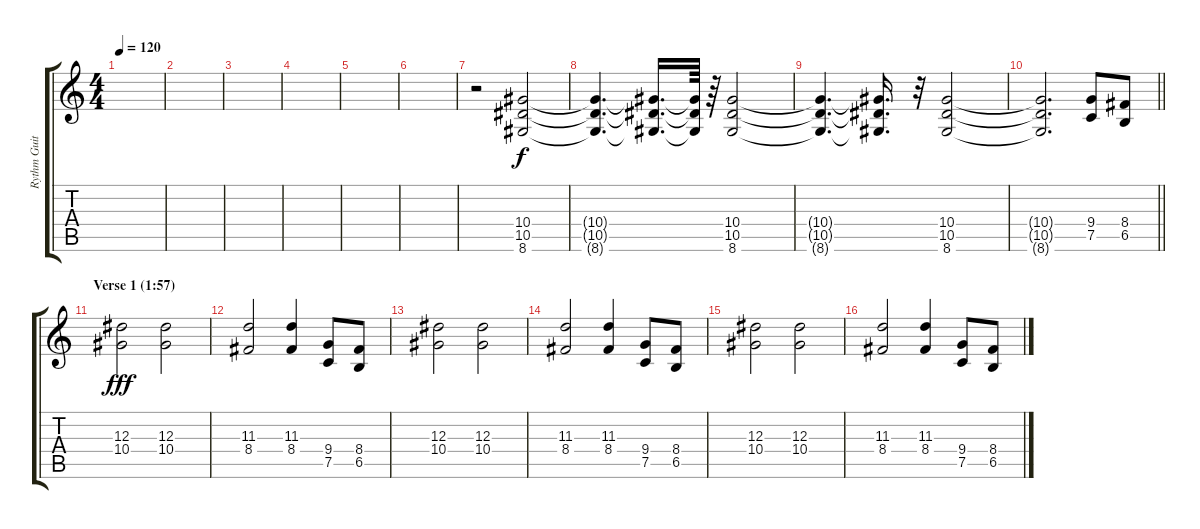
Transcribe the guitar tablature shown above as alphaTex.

\track ("Rythm Guitar" "Rythm Guit") {instrument distortionguitar}
\staff {score tabs}
\tuning (C4 G3 Eb3 Bb2 F2 C2) {hide}
\ts (4 4)
\tempo 120
\clef g2
\ks c
|
|
|
|
|
|
r.2{volume 0 instrument distortionguitar} (10.4 10.5 8.6).2{volume 5} |
(10.4{t} 10.5{t} 8.6{t}).4{d} (10.4{t} 10.5{t} 8.6{t}).16{d} (10.4{t} 10.5{t} 8.6{t}).64 r.64{volume 2} (10.4 10.5 8.6).2{volume 9} |
(10.4{t} 10.5{t} 8.6{t}).4{d} (10.4{t} 10.5{t} 8.6{t}).16{d} r.32{volume 2} (10.4 10.5 8.6).2{volume 16} |
\barLineRight lightlight
(10.4{t} 10.5{t} 8.6{t}).2{d} (9.4 7.5).8{instrument distortionguitar} (8.4 6.5).8 |
\section ("" "Verse 1 (1:57)")
(12.3 10.4).2{dy fff} (12.3 10.4).2 |
(11.3 8.4).2 (11.3 8.4).4 (9.4 7.5).8 (8.4 6.5).8 |
(12.3 10.4).2 (12.3 10.4).2 |
(11.3 8.4).2 (11.3 8.4).4 (9.4 7.5).8 (8.4 6.5).8 |
(12.3 10.4).2 (12.3 10.4).2 |
(11.3 8.4).2 (11.3 8.4).4 (9.4 7.5).8 (8.4 6.5).8
